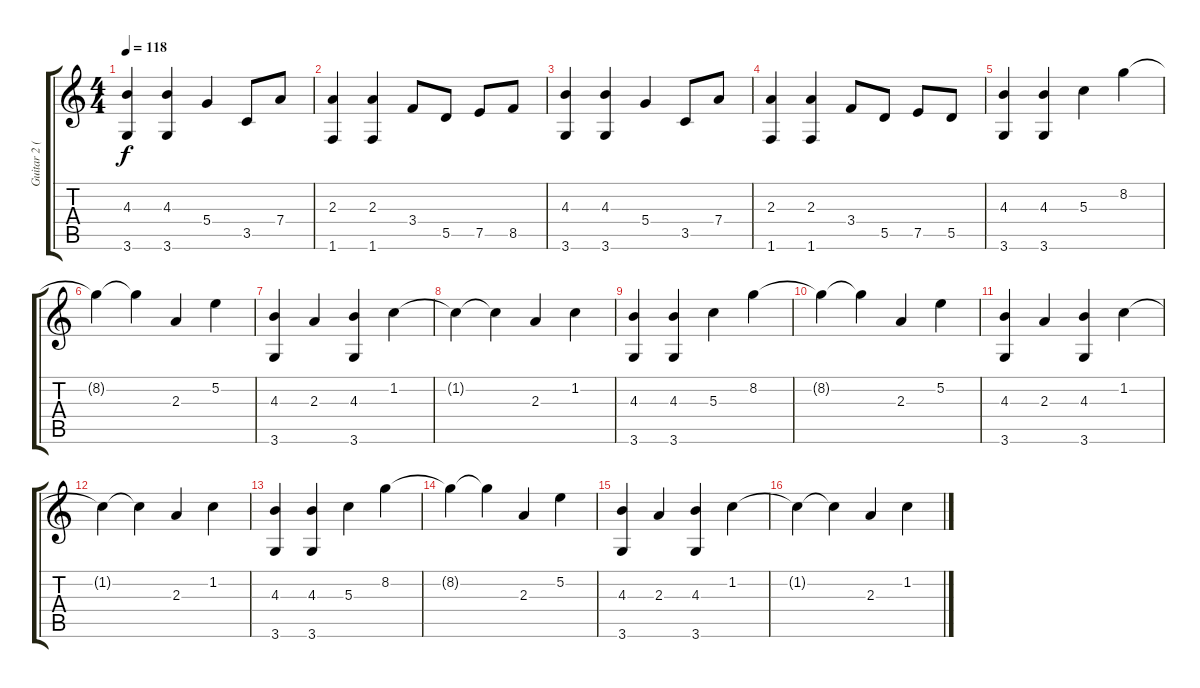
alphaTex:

\track ("Guitar 2 ( Acoustic )" "Guitar 2 (") {instrument acousticguitarsteel}
\staff {score tabs}
\tuning (E4 B3 G3 D3 A2 E2) {hide}
\ts (4 4)
\tempo 118
\clef g2
\ks c
(4.3 3.6).4{dy f} (4.3 3.6).4 5.4.4 3.5.8 7.4.8 |
(2.3 1.6).4 (2.3 1.6).4 3.4.8 5.5.8 7.5.8 8.5.8 |
(4.3 3.6).4 (4.3 3.6).4 5.4.4 3.5.8 7.4.8 |
(2.3 1.6).4 (2.3 1.6).4 3.4.8 5.5.8 7.5.8 5.5.8 |
(4.3 3.6).4 (4.3 3.6).4 5.3.4 8.2.4 |
8.2{t}.4 8.2{t}.4 2.3.4 5.2.4 |
(4.3 3.6).4 2.3.4 (4.3 3.6).4 1.2.4 |
1.2{t}.4 1.2{t}.4 2.3.4 1.2.4 |
(4.3 3.6).4 (4.3 3.6).4 5.3.4 8.2.4 |
8.2{t}.4 8.2{t}.4 2.3.4 5.2.4 |
(4.3 3.6).4 2.3.4 (4.3 3.6).4 1.2.4 |
1.2{t}.4 1.2{t}.4 2.3.4 1.2.4 |
(4.3 3.6).4 (4.3 3.6).4 5.3.4 8.2.4 |
8.2{t}.4 8.2{t}.4 2.3.4 5.2.4 |
(4.3 3.6).4 2.3.4 (4.3 3.6).4 1.2.4 |
1.2{t}.4 1.2{t}.4 2.3.4 1.2.4
